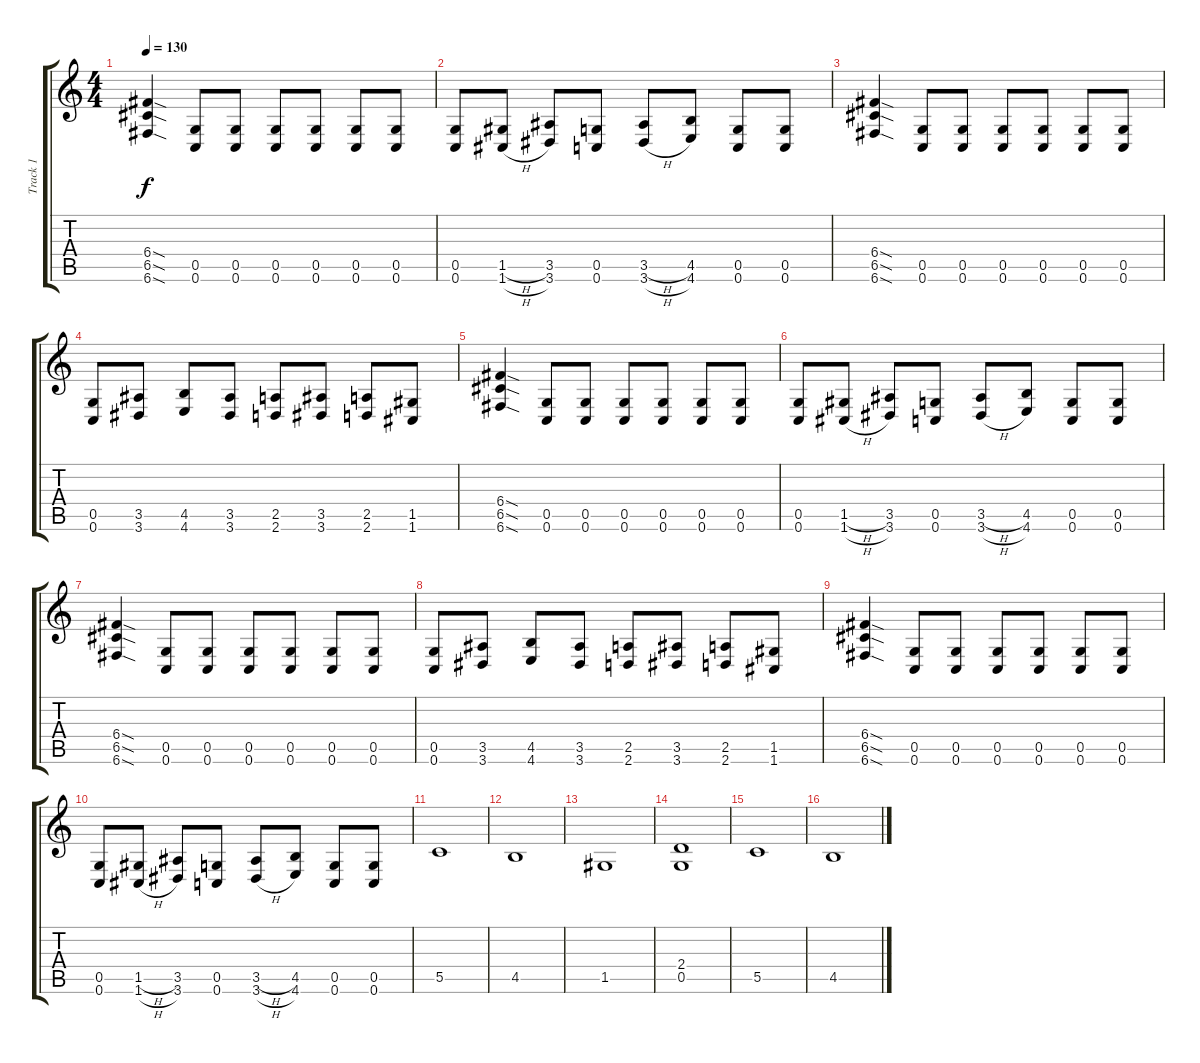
\track ("Track 1" "Track 1") {instrument electricguitarclean}
\staff {score tabs}
\tuning (D4 A3 F3 C3 G2 C2) {hide}
\ts (4 4)
\tempo 130
\clef g2
\ks c
(6.4{sod} 6.5{sod} 6.6{sod}).4{dy f} (0.5 0.6).8 (0.5 0.6).8 (0.5 0.6).8 (0.5 0.6).8 (0.5 0.6).8 (0.5 0.6).8 |
(0.5 0.6).8 (1.5{h} 1.6{h}).8 (3.5 3.6).8 (0.5 0.6).8 (3.5{h} 3.6{h}).8 (4.5 4.6).8 (0.5 0.6).8 (0.5 0.6).8 |
(6.4{sod} 6.5{sod} 6.6{sod}).4 (0.5 0.6).8 (0.5 0.6).8 (0.5 0.6).8 (0.5 0.6).8 (0.5 0.6).8 (0.5 0.6).8 |
(0.5 0.6).8 (3.5 3.6).8 (4.5 4.6).8 (3.5 3.6).8 (2.5 2.6).8 (3.5 3.6).8 (2.5 2.6).8 (1.5 1.6).8 |
(6.4{sod} 6.5{sod} 6.6{sod}).4 (0.5 0.6).8 (0.5 0.6).8 (0.5 0.6).8 (0.5 0.6).8 (0.5 0.6).8 (0.5 0.6).8 |
(0.5 0.6).8 (1.5{h} 1.6{h}).8 (3.5 3.6).8 (0.5 0.6).8 (3.5{h} 3.6{h}).8 (4.5 4.6).8 (0.5 0.6).8 (0.5 0.6).8 |
(6.4{sod} 6.5{sod} 6.6{sod}).4 (0.5 0.6).8 (0.5 0.6).8 (0.5 0.6).8 (0.5 0.6).8 (0.5 0.6).8 (0.5 0.6).8 |
(0.5 0.6).8 (3.5 3.6).8 (4.5 4.6).8 (3.5 3.6).8 (2.5 2.6).8 (3.5 3.6).8 (2.5 2.6).8 (1.5 1.6).8 |
(6.4{sod} 6.5{sod} 6.6{sod}).4 (0.5 0.6).8 (0.5 0.6).8 (0.5 0.6).8 (0.5 0.6).8 (0.5 0.6).8 (0.5 0.6).8 |
(0.5 0.6).8 (1.5{h} 1.6{h}).8 (3.5 3.6).8 (0.5 0.6).8 (3.5{h} 3.6{h}).8 (4.5 4.6).8 (0.5 0.6).8 (0.5 0.6).8 |
5.5.1 |
4.5.1 |
1.5.1 |
(2.4 0.5).1 |
5.5.1 |
4.5.1
